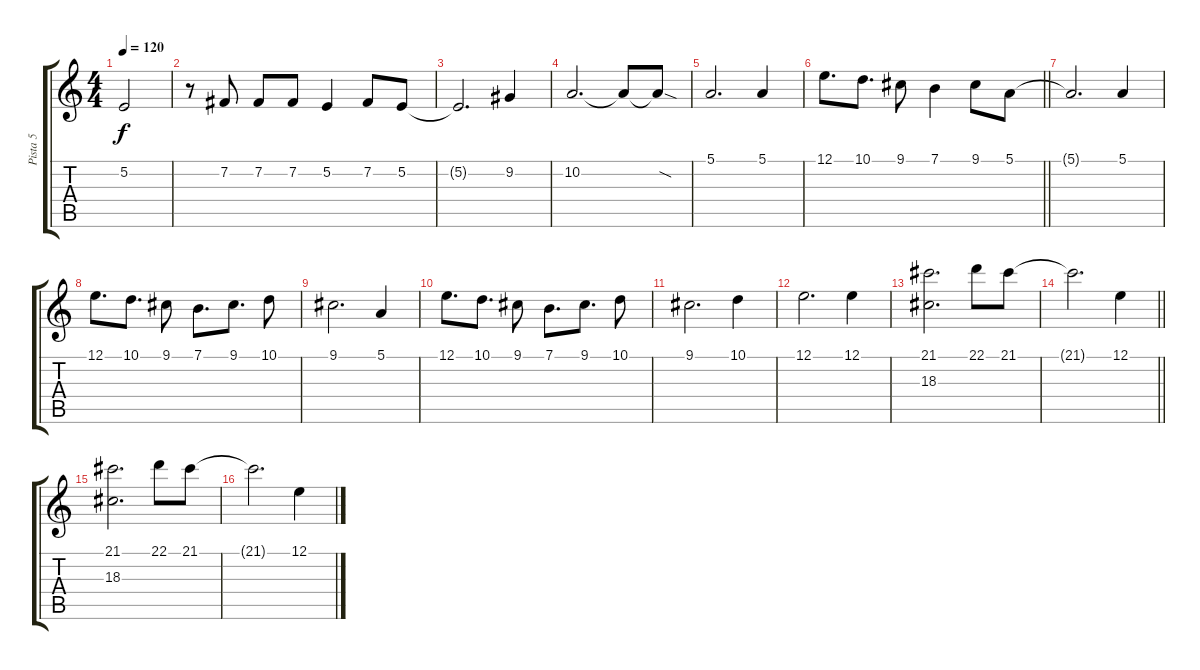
\track ("Pista 5" "Pista 5") {instrument flute}
\staff {score tabs}
\tuning (E4 B3 G3 D3 A2 E2) {hide}
\ts (4 4)
\tempo 120
\clef g2
\ks c
5.2{t}.2{dy f} |
r.8 7.2.8 7.2.8 7.2.8 5.2.4 7.2.8 5.2.8 |
5.2{t}.2{d} 9.2.4 |
10.2.2{d} 10.2{t}.8 10.2{sod t}.8 |
5.1.2{d} 5.1.4 |
\barLineRight lightlight
12.1.8{d} 10.1.8{d} 9.1.8 7.1.4 9.1.8 5.1.8 |
5.1{t}.2{d} 5.1.4 |
12.1.8{d} 10.1.8{d} 9.1.8 7.1.8{d} 9.1.8{d} 10.1.8 |
9.1.2{d} 5.1.4 |
12.1.8{d} 10.1.8{d} 9.1.8 7.1.8{d} 9.1.8{d} 10.1.8 |
9.1.2{d} 10.1.4 |
12.1.2{d} 12.1.4 |
(21.1 18.3).2{d} 22.1.8 21.1.8 |
\barLineRight lightlight
21.1{t}.2{d} 12.1.4 |
(21.1 18.3).2{d} 22.1.8 21.1.8 |
21.1{t}.2{d} 12.1.4
